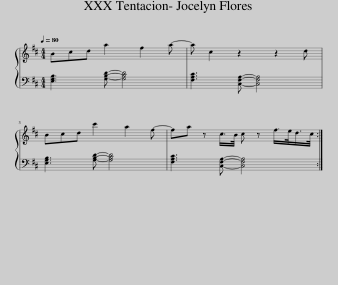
X:1
%%score { 1 | 2 }
L:1/8
Q:1/4=80
M:4/4
I:linebreak $
K:D
V:1 treble
V:2 bass
V:1
 Bcd a2 f2 a- | a c2 z2 z2 d |$ Bcd c'2 a2 f- | fa z c/>B/ c z f/>e/d/>c/ :| %4
V:2
 [E,G,B,]3 [G,B,D]- [G,B,D]4 | [F,A,C]3 [C,F,A,]- [C,F,A,]4 |$ [E,G,B,]3 [G,B,D]- [G,B,D]4 | [F,A,C]3 [C,F,A,]- [C,F,A,]4 :| %4
